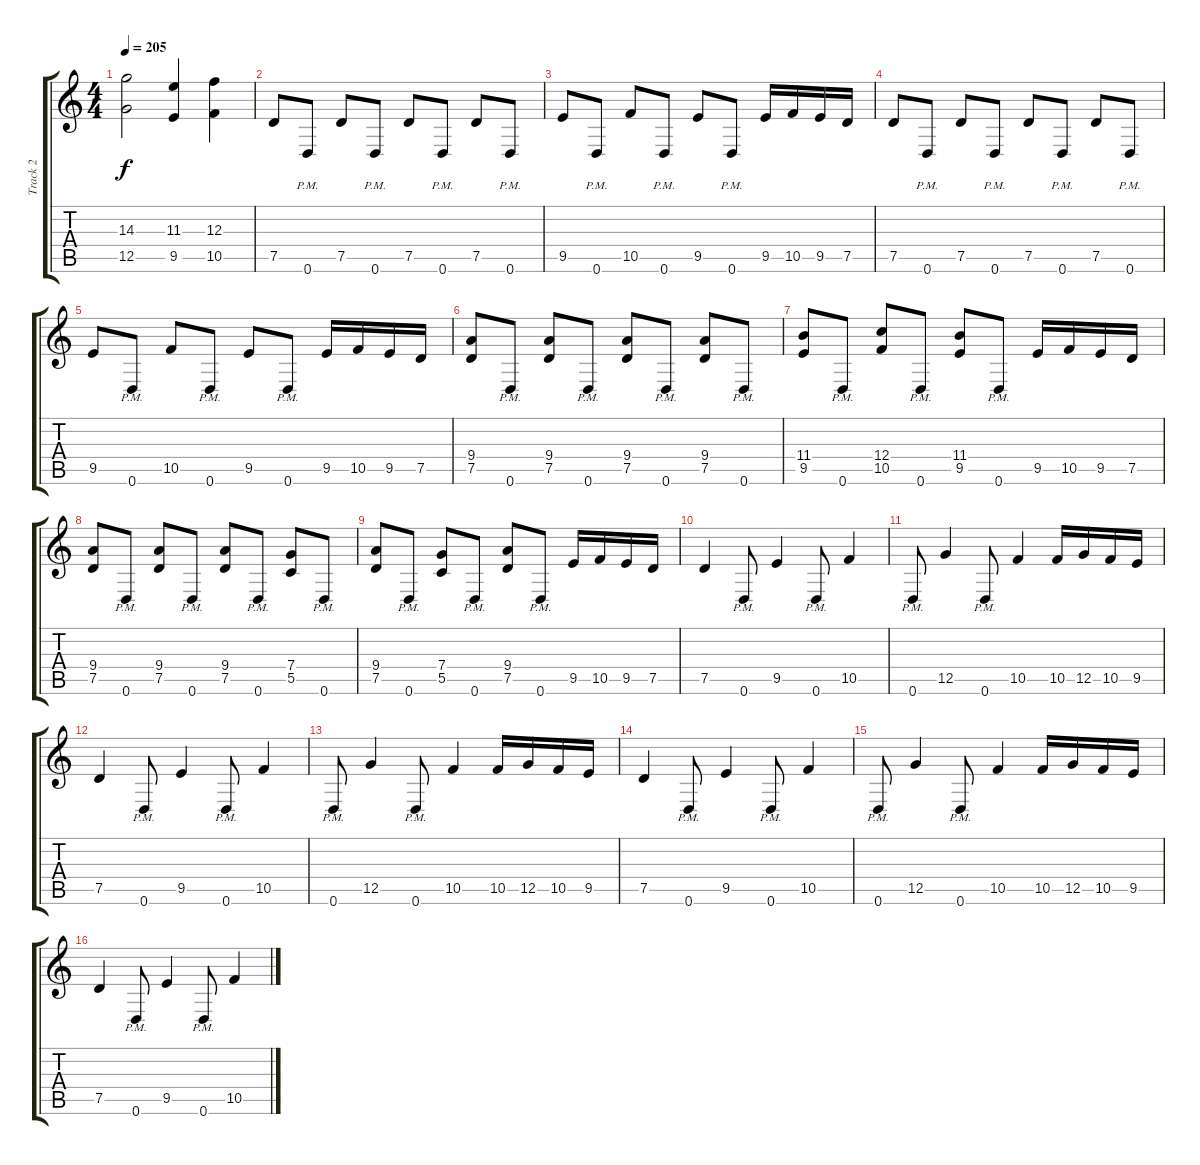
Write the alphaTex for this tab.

\track ("Track 2" "Track 2") {instrument overdrivenguitar}
\staff {score tabs}
\tuning (D4 A3 F3 C3 G2 D2) {hide}
\ts (4 4)
\tempo 205
\clef g2
\ks c
(14.3 12.5).2{dy f} (11.3 9.5).4 (12.3 10.5).4 |
7.5.8 0.6{pm}.8 7.5.8 0.6{pm}.8 7.5.8 0.6{pm}.8 7.5.8 0.6{pm}.8 |
9.5.8 0.6{pm}.8 10.5.8 0.6{pm}.8 9.5.8 0.6{pm}.8 9.5.16 10.5.16 9.5.16 7.5.16 |
7.5.8 0.6{pm}.8 7.5.8 0.6{pm}.8 7.5.8 0.6{pm}.8 7.5.8 0.6{pm}.8 |
9.5.8 0.6{pm}.8 10.5.8 0.6{pm}.8 9.5.8 0.6{pm}.8 9.5.16 10.5.16 9.5.16 7.5.16 |
(9.4 7.5).8 0.6{pm}.8 (9.4 7.5).8 0.6{pm}.8 (9.4 7.5).8 0.6{pm}.8 (9.4 7.5).8 0.6{pm}.8 |
(11.4 9.5).8 0.6{pm}.8 (12.4 10.5).8 0.6{pm}.8 (11.4 9.5).8 0.6{pm}.8 9.5.16 10.5.16 9.5.16 7.5.16 |
(9.4 7.5).8 0.6{pm}.8 (9.4 7.5).8 0.6{pm}.8 (9.4 7.5).8 0.6{pm}.8 (7.4 5.5).8 0.6{pm}.8 |
(9.4 7.5).8 0.6{pm}.8 (7.4 5.5).8 0.6{pm}.8 (9.4 7.5).8 0.6{pm}.8 9.5.16 10.5.16 9.5.16 7.5.16 |
7.5.4 0.6{pm}.8 9.5.4 0.6{pm}.8 10.5.4 |
0.6{pm}.8 12.5.4 0.6{pm}.8 10.5.4 10.5.16 12.5.16 10.5.16 9.5.16 |
7.5.4 0.6{pm}.8 9.5.4 0.6{pm}.8 10.5.4 |
0.6{pm}.8 12.5.4 0.6{pm}.8 10.5.4 10.5.16 12.5.16 10.5.16 9.5.16 |
7.5.4 0.6{pm}.8 9.5.4 0.6{pm}.8 10.5.4 |
0.6{pm}.8 12.5.4 0.6{pm}.8 10.5.4 10.5.16 12.5.16 10.5.16 9.5.16 |
7.5.4 0.6{pm}.8 9.5.4 0.6{pm}.8 10.5.4
